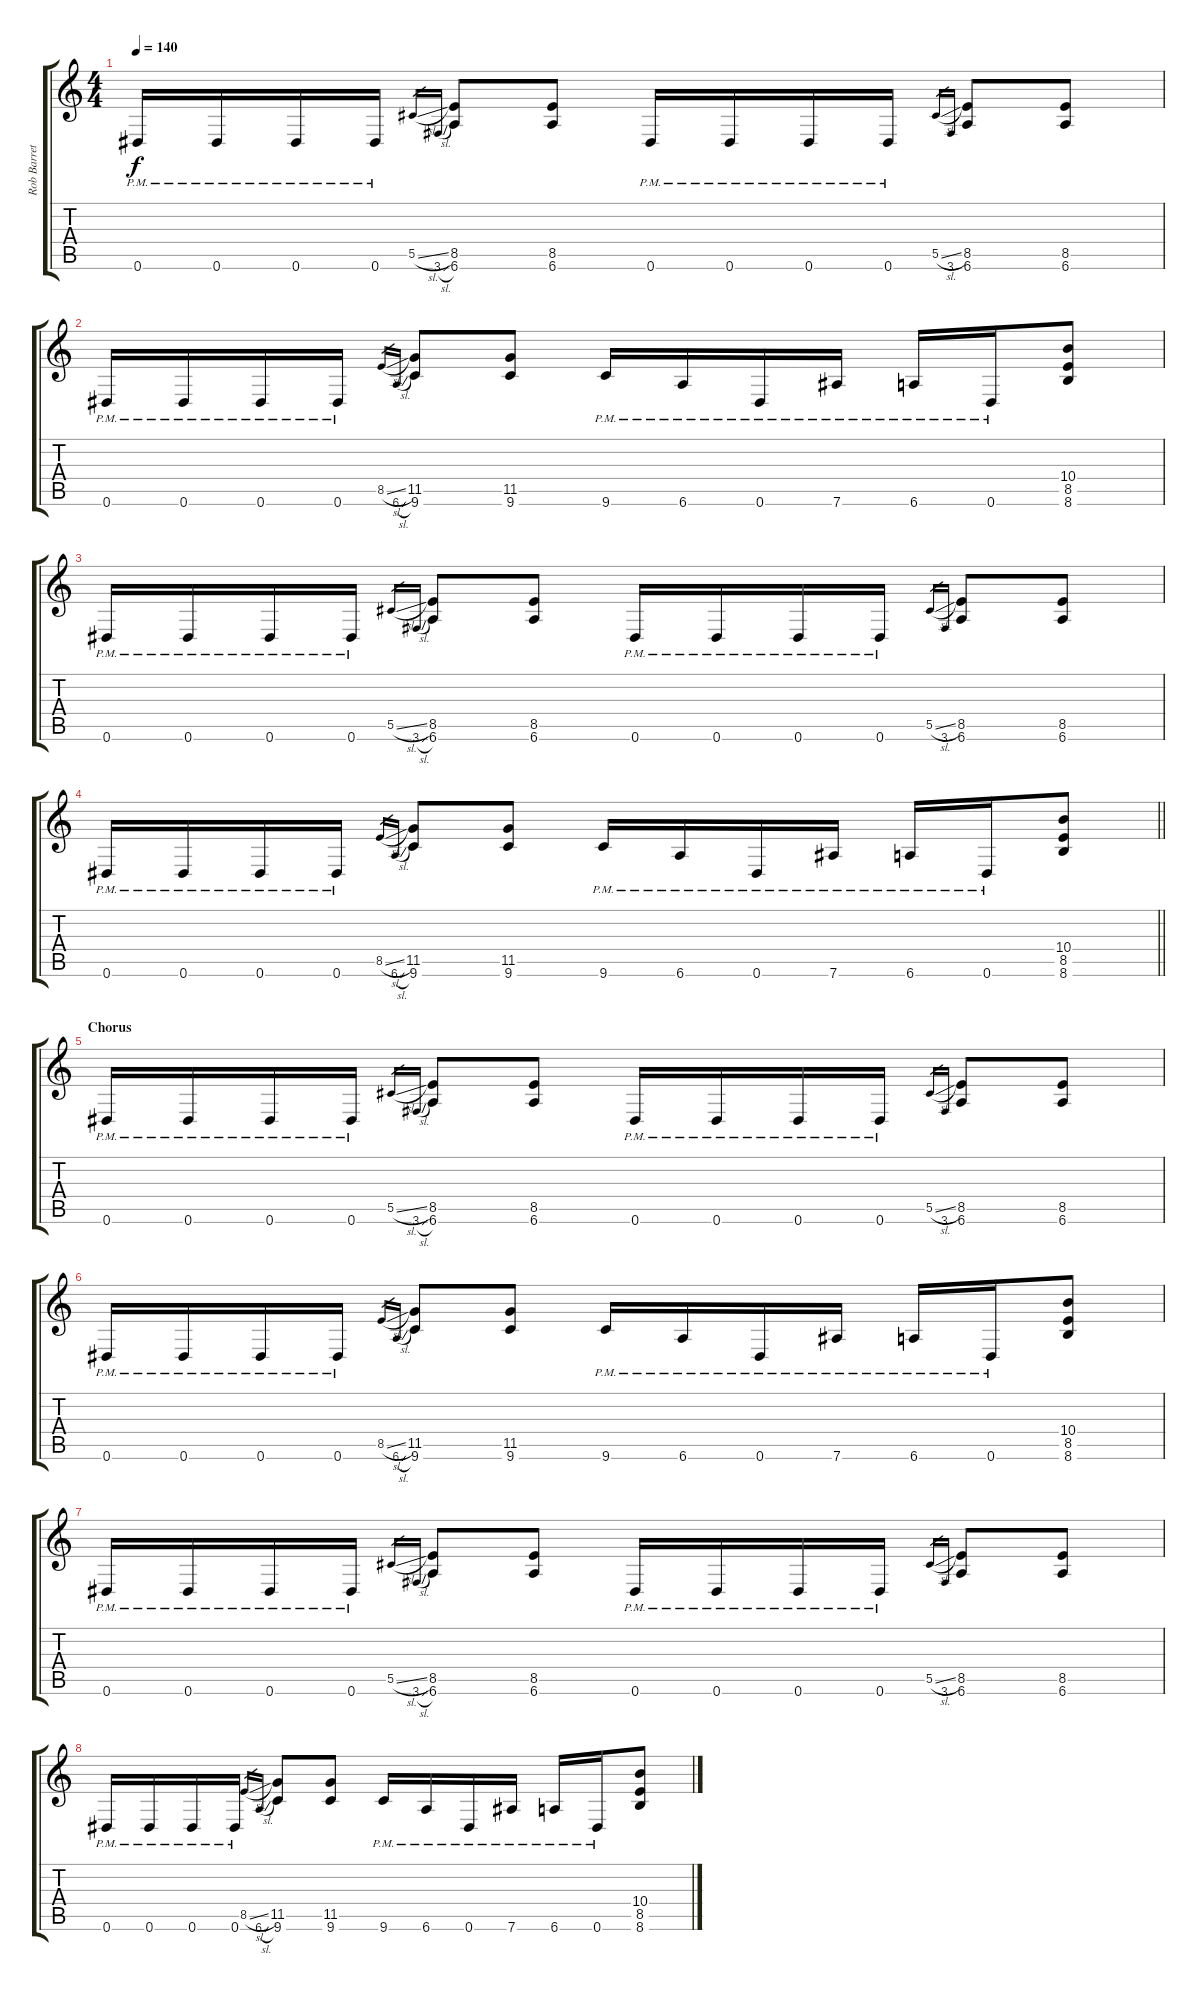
\track ("Rob Barrett" "Rob Barret") {instrument distortionguitar}
\staff {score tabs}
\tuning (Eb4 Bb3 Gb3 Db3 Ab2 Eb2) {hide}
\ts (4 4)
\tempo 140
\clef g2
\ks c
0.6{pm}.16{dy f} 0.6{pm}.16 0.6{pm}.16 0.6{pm}.16 5.5{sl}.16{gr} 3.6{sl}.16{gr} (8.5 6.6).8 (8.5 6.6).8 0.6{pm}.16 0.6{pm}.16 0.6{pm}.16 0.6{pm}.16 5.5{sl}.16{gr} 3.6.16{gr} (8.5 6.6).8 (8.5 6.6).8 |
0.6{pm}.16 0.6{pm}.16 0.6{pm}.16 0.6{pm}.16 8.5{sl}.16{gr} 6.6{sl}.16{gr} (11.5 9.6).8 (11.5 9.6).8 9.6{pm}.16 6.6{pm}.16 0.6{pm}.16 7.6{pm}.16 6.6{pm}.16 0.6{pm}.16 (10.4 8.5 8.6).8 |
0.6{pm}.16 0.6{pm}.16 0.6{pm}.16 0.6{pm}.16 5.5{sl}.16{gr} 3.6{sl}.16{gr} (8.5 6.6).8 (8.5 6.6).8 0.6{pm}.16 0.6{pm}.16 0.6{pm}.16 0.6{pm}.16 5.5{sl}.16{gr} 3.6.16{gr} (8.5 6.6).8 (8.5 6.6).8 |
\barLineRight lightlight
0.6{pm}.16 0.6{pm}.16 0.6{pm}.16 0.6{pm}.16 8.5{sl}.16{gr} 6.6{sl}.16{gr} (11.5 9.6).8 (11.5 9.6).8 9.6{pm}.16 6.6{pm}.16 0.6{pm}.16 7.6{pm}.16 6.6{pm}.16 0.6{pm}.16 (10.4 8.5 8.6).8 |
\section ("" "Chorus")
0.6{pm}.16 0.6{pm}.16 0.6{pm}.16 0.6{pm}.16 5.5{sl}.16{gr} 3.6{sl}.16{gr} (8.5 6.6).8 (8.5 6.6).8 0.6{pm}.16 0.6{pm}.16 0.6{pm}.16 0.6{pm}.16 5.5{sl}.16{gr} 3.6.16{gr} (8.5 6.6).8 (8.5 6.6).8 |
0.6{pm}.16 0.6{pm}.16 0.6{pm}.16 0.6{pm}.16 8.5{sl}.16{gr} 6.6{sl}.16{gr} (11.5 9.6).8 (11.5 9.6).8 9.6{pm}.16 6.6{pm}.16 0.6{pm}.16 7.6{pm}.16 6.6{pm}.16 0.6{pm}.16 (10.4 8.5 8.6).8 |
0.6{pm}.16 0.6{pm}.16 0.6{pm}.16 0.6{pm}.16 5.5{sl}.16{gr} 3.6{sl}.16{gr} (8.5 6.6).8 (8.5 6.6).8 0.6{pm}.16 0.6{pm}.16 0.6{pm}.16 0.6{pm}.16 5.5{sl}.16{gr} 3.6.16{gr} (8.5 6.6).8 (8.5 6.6).8 |
0.6{pm}.16 0.6{pm}.16 0.6{pm}.16 0.6{pm}.16 8.5{sl}.16{gr} 6.6{sl}.16{gr} (11.5 9.6).8 (11.5 9.6).8 9.6{pm}.16 6.6{pm}.16 0.6{pm}.16 7.6{pm}.16 6.6{pm}.16 0.6{pm}.16 (10.4 8.5 8.6).8
